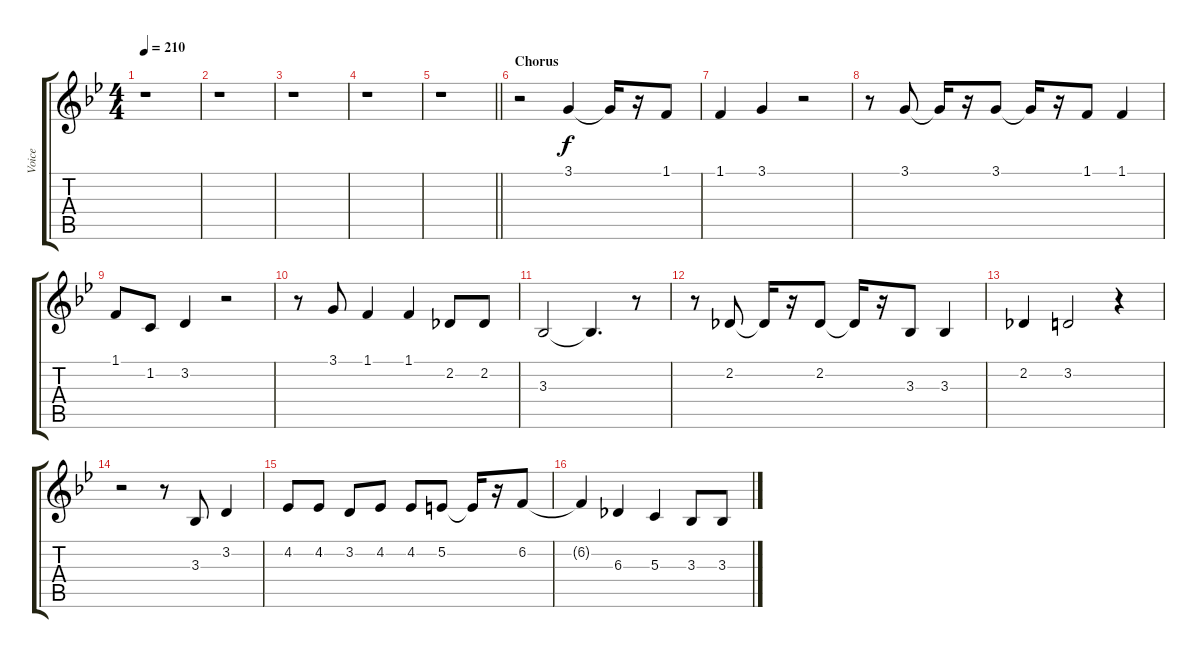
\track ("Voice" "Voice") {instrument lead6voice}
\staff {score tabs}
\tuning (E4 B3 G3 D3 A2 E2) {hide}
\ts (4 4)
\tempo 210
\clef g2
\ks bb
r.1{dy f instrument lead6voice} |
r.1 |
r.1 |
r.1 |
\barLineRight lightlight
r.1 |
\section ("" "Chorus")
r.2 3.1.4 3.1{t}.16 r.16 1.1.8 |
1.1.4 3.1.4 r.2 |
r.8 3.1.8 3.1{t}.16 r.16 3.1.8 3.1{t}.16 r.16 1.1.8 1.1.4 |
1.1.8 1.2.8 3.2.4 r.2 |
r.8 3.1.8 1.1.4 1.1.4 2.2.8 2.2.8 |
3.3.2 3.3{t}.4{d} r.8 |
r.8 2.2.8 2.2{t}.16 r.16 2.2.8 2.2{t}.16 r.16 3.3.8 3.3.4 |
2.2.4 3.2.2 r.4 |
r.2 r.8 3.3.8 3.2.4 |
4.2.8 4.2.8 3.2.8 4.2.8 4.2.8 5.2.8 5.2{t}.16 r.16 6.2.8 |
6.2{t}.4 6.3.4 5.3.4 3.3.8 3.3.8
